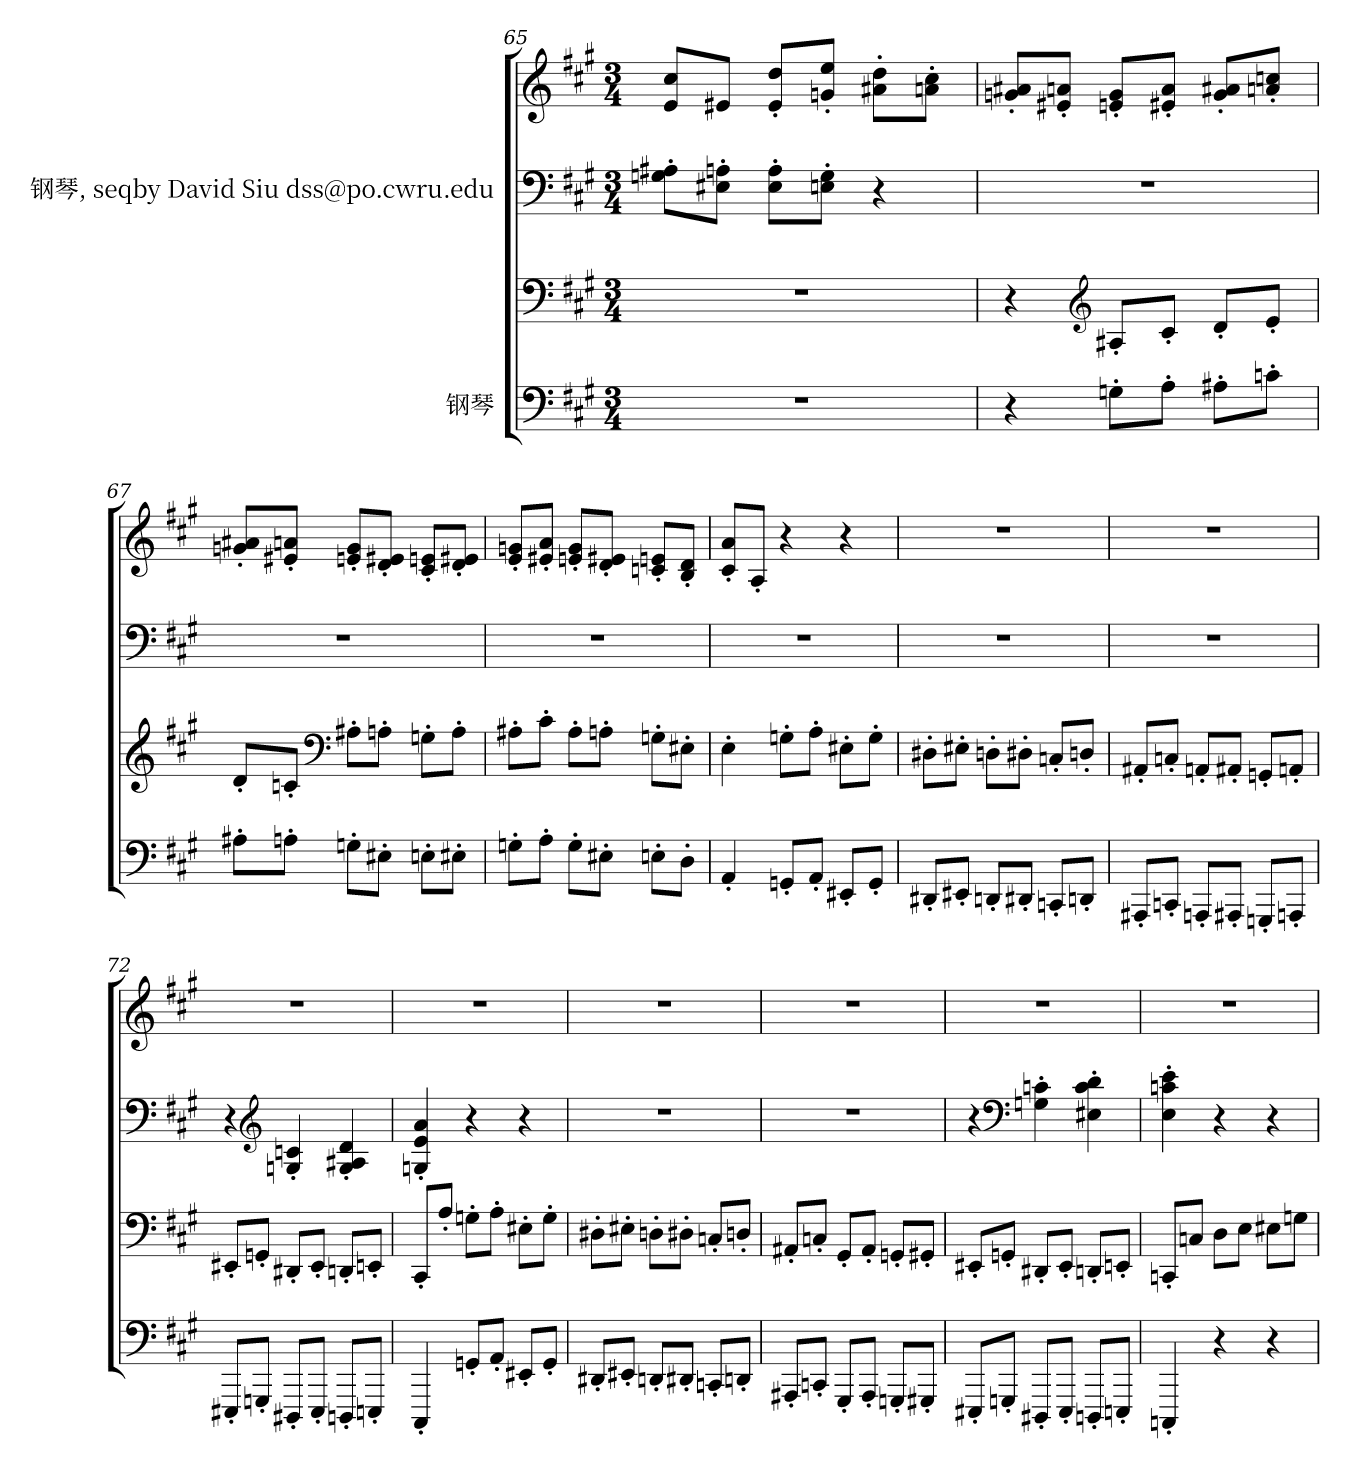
**kern	**kern	**kern	**kern
*part2	*part2	*part1	*part1
*staff4	*staff3	*staff2	*staff1
*I"钢琴	*	*I"钢琴, seqby David Siu dss@po.cwru.edu	*
*clefF4	*clefF4	*clefF4	*clefG2
*k[f#c#g#]	*k[f#c#g#]	*k[f#c#g#]	*k[f#c#g#]
*M3/4	*M3/4	*M3/4	*M3/4
=65	=65	=65	=65
2.r	2.r	8Gn\' 8A#X\'L	8e/ 8cc#/L
.	.	8E#X\' 8An\'J	8e#X/J
.	.	8E#\' 8A\'L	8e#/' 8dd/'L
.	.	8En\' 8G\'J	8gn/' 8ee/'J
.	.	4r	8a#X\' 8dd\'L
.	.	.	8an\' 8cc#\'J
=66	=66	=66	=66
4r	4r	2.r	8gn/' 8a#X/'L
.	.	.	8e#X/' 8an/'J
*	*clefG2	*	*
8Gn'\L	8A#X'/L	.	8en/' 8g/'L
8A'\J	8c#'/J	.	8e#X/' 8a/'J
8A#X'\L	8d'/L	.	8g/' 8a#X/'L
8cn'\J	8e'/J	.	8an/' 8ccn/'J
!!LO:PB:g=z
=67	=67	=67	=67
8A#X'\L	8d'/L	2.r	8gn/' 8a#X/'L
8An'\J	8cn'/J	.	8e#X/' 8an/'J
*	*clefF4	*	*
8Gn'\L	8A#X'\L	.	8en/' 8g/'L
8E#X'\J	8An'\J	.	8d/' 8e#X/'J
8En'\L	8Gn'\L	.	8c#/' 8en/'L
8E#X'\J	8A'\J	.	8d/' 8e#X/'J
=68	=68	=68	=68
8Gn'\L	8A#X'\L	2.r	8e/' 8gn/'L
8A'\J	8c#'\J	.	8e#X/' 8a/'J
8G'\L	8A#'\L	.	8en/' 8g/'L
8E#X'\J	8An'\J	.	8d/' 8e#X/'J
8En'\L	8Gn'\L	.	8cn/' 8en/'L
8D'\J	8E#X'\J	.	8B/' 8d/'J
=69	=69	=69	=69
4AA'/	4E'\	2.r	8c#/' 8a/'L
.	.	.	8A'/J
8GGn'/L	8Gn'\L	.	4r
8AA'/J	8A'\J	.	.
8EE#X'/L	8E#X'\L	.	4r
8GG'/J	8G'\J	.	.
!!LO:LB:g=z
=70	=70	=70	=70
8DD#X'/L	8D#X'\L	2.r	2.r
8EE#X'/J	8E#X'\J	.	.
8DDn'/L	8Dn'\L	.	.
8DD#X'/J	8D#X'\J	.	.
8CCn'/L	8Cn'/L	.	.
8DDn'/J	8Dn'/J	.	.
=71	=71	=71	=71
8AAA#X'/L	8AA#X'/L	2.r	2.r
8CCn'/J	8Cn'/J	.	.
8AAAn'/L	8AAn'/L	.	.
8AAA#X'/J	8AA#X'/J	.	.
8GGGn'/L	8GGn'/L	.	.
8AAAn'/J	8AAn'/J	.	.
=72	=72	=72	=72
8EEE#X'/L	8EE#X'/L	4r	2.r
8GGGn'/J	8GGn'/J	.	.
*	*	*clefG2	*
8DDD#X'/L	8DD#X'/L	4Gn/' 4cn/'	.
8EEE#'/J	8EE#'/J	.	.
8DDDn'/L	8DDn'/L	4G/' 4A#X/' 4d/'	.
8EEEn'/J	8EEn'/J	.	.
=73	=73	=73	=73
4CCC#'/	8CC#'/L	4Gn/' 4e/' 4a/'	2.r
.	8A'/J	.	.
8GGn'/L	8Gn'\L	4r	.
8AA'/J	8A'\J	.	.
8EE#X'/L	8E#X'\L	4r	.
8GG'/J	8G'\J	.	.
!!LO:LB:g=z
=74	=74	=74	=74
8DD#X'/L	8D#X'\L	2.r	2.r
8EE#X'/J	8E#X'\J	.	.
8DDn'/L	8Dn'\L	.	.
8DD#X'/J	8D#X'\J	.	.
8CCn'/L	8Cn'/L	.	.
8DDn'/J	8Dn'/J	.	.
=75	=75	=75	=75
8AAA#X'/L	8AA#X'/L	2.r	2.r
8CCn'/J	8Cn'/J	.	.
8GGG#'/L	8GG#'/L	.	.
8AAA#'/J	8AA#'/J	.	.
8GGGn'/L	8GGn'/L	.	.
8GGG#X'/J	8GG#X'/J	.	.
=76	=76	=76	=76
8EEE#X'/L	8EE#X'/L	4r	2.r
8GGGn'/J	8GGn'/J	.	.
*	*	*clefF4	*
8DDD#X'/L	8DD#X'/L	4Gn\' 4cn\'	.
8EEE#'/J	8EE#'/J	.	.
8DDDn'/L	8DDn'/L	4E#X\' 4c\' 4d\'	.
8EEEn'/J	8EEn'/J	.	.
=77	=77	=77	=77
4CCCn'/	8CCn'/L	4E\' 4cn\' 4e\'	2.r
.	8Cn/J	.	.
4r	8D\L	4r	.
.	8E\J	.	.
4r	8E#X\L	4r	.
.	8Gn\J	.	.
=	=	=	=
*-	*-	*-	*-
